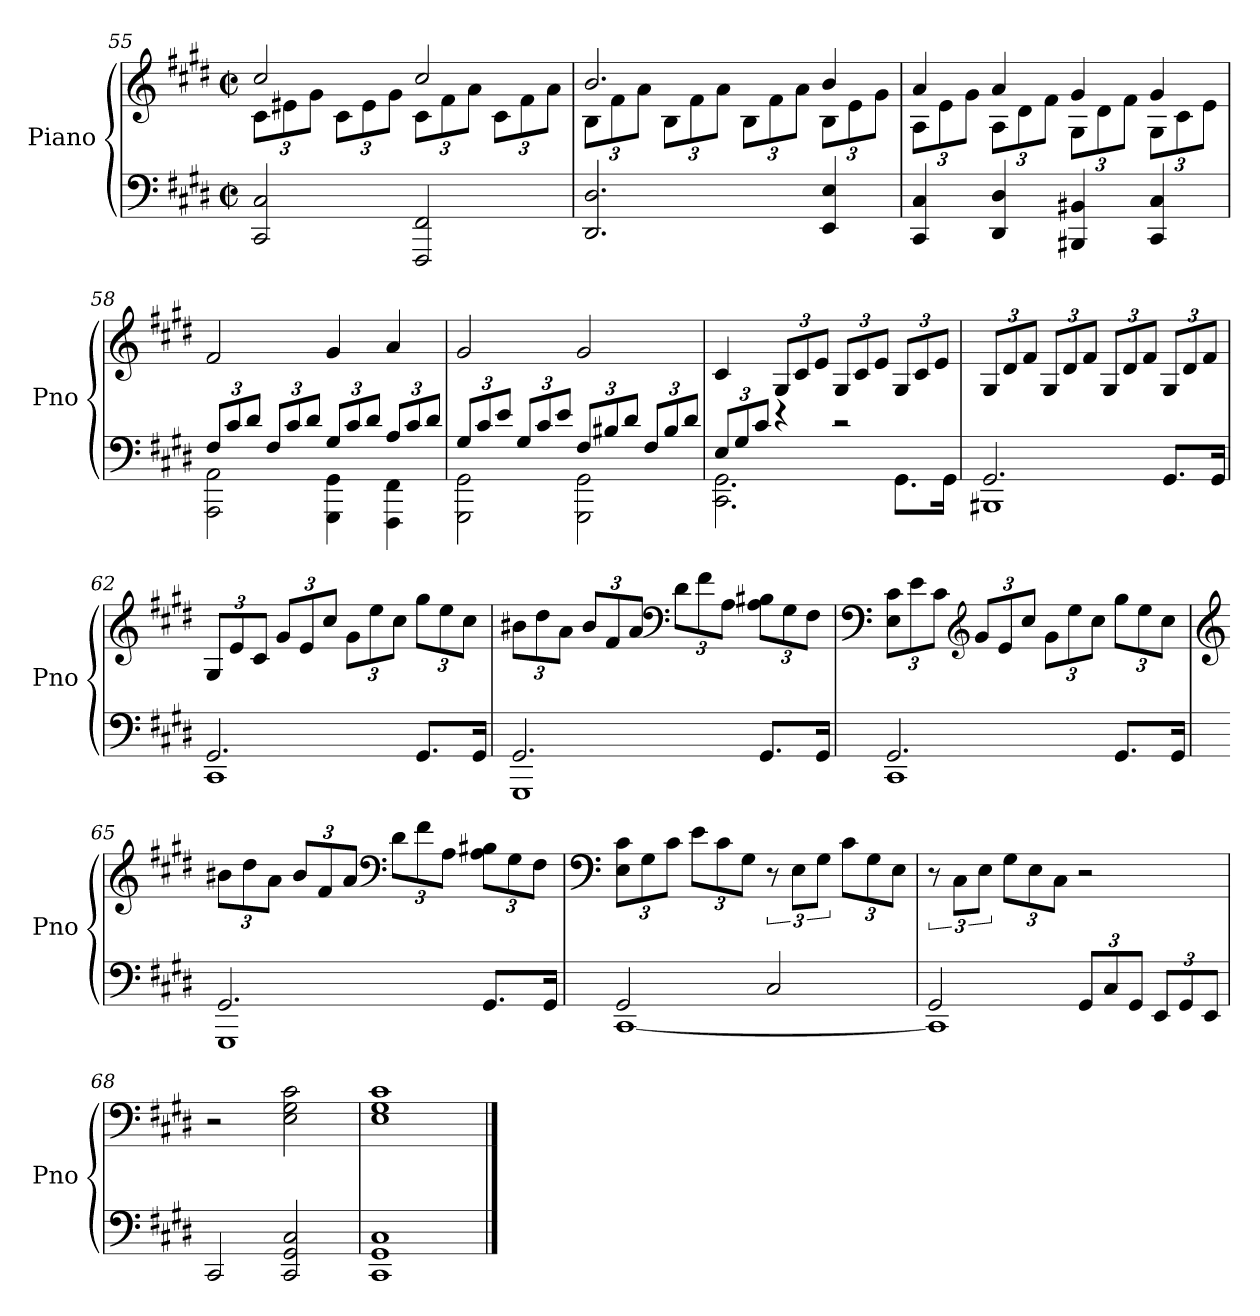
**kern	**kern
*part1	*part1
*staff2	*staff1
*I"Piano	*
*I'Pno	*
!!LO:PB:g=z
*clefF4	*clefG2
*k[f#c#g#d#]	*k[f#c#g#d#]
*E:	*E:
*M2/2	*M2/2
*met(c|)	*met(c|)
=55	=55
*	*^
*	*	*Xbrackettup
2CC#/ 2C#/	2cc#/	12c#\L
.	.	12e#X\
.	.	12g#\J
.	.	12c#\L
.	.	12e#\
.	.	12g#\J
2FFF#/ 2FF#/	2cc#/	12c#\L
.	.	12f#\
.	.	12a\J
.	.	12c#\L
.	.	12f#\
.	.	12a\J
=56	=56	=56
2.DD#/ 2.D#/	2.b/	12B\L
.	.	12f#\
.	.	12a\J
.	.	12B\L
.	.	12f#\
.	.	12a\J
.	.	12B\L
.	.	12f#\
.	.	12a\J
4EE/ 4E/	4b/	12B\L
.	.	12e\
.	.	12g#\J
!!LO:LB:g=z	!!
=57	=57	=57
4CC#/ 4C#/	4a/	12A\L
.	.	12e\
.	.	12g#\J
4DD#/ 4D#/	4a/	12A\L
.	.	12d#\
.	.	12f#\J
4BBB#X/ 4BB#X/	4g#/	12G#\L
.	.	12d#\
.	.	12f#\J
4CC#/ 4C#/	4g#/	12G#\L
.	.	12c#\
.	.	12e\J
*	*v	*v
=58	=58
*Xbrackettup	*
*^	*
12F#/L	2AAA\ 2AA\	2f#/
12c#/	.	.
12d#/J	.	.
12F#/L	.	.
12c#/	.	.
12d#/J	.	.
12G#/L	4GGG#\ 4GG#\	4g#/
12c#/	.	.
12d#/J	.	.
12A/L	4FFF#\ 4FF#\	4a/
12c#/	.	.
12d#/J	.	.
!!LO:LB:g=z
=59	=59	=59
12G#/L	2GGG#\ 2GG#\	2g#/
12c#/	.	.
12e/J	.	.
12G#/L	.	.
12c#/	.	.
12e/J	.	.
12F#/L	2GGG#\ 2GG#\	2g#/
12B#X/	.	.
12d#/J	.	.
12F#/L	.	.
12B#/	.	.
12d#/J	.	.
=60	=60	=60
12E/L	2.CC#\ 2.GG#\	4c#/
12G#/	.	.
12c#/J	.	.
4r	.	12G#/L
.	.	12c#/
.	.	12e/J
2r	.	12G#/L
.	.	12c#/
.	.	12e/J
.	8.GG#\L	12G#/L
.	.	12c#/
.	.	12e/J
.	16GG#\Jk	.
!!LO:LB:g=z
=61	=61	=61
2.GG#/	1BBB#X	12G#/L
.	.	12d#/
.	.	12f#/J
.	.	12G#/L
.	.	12d#/
.	.	12f#/J
.	.	12G#/L
.	.	12d#/
.	.	12f#/J
8.GG#/L	.	12G#/L
.	.	12d#/
.	.	12f#/J
16GG#/Jk	.	.
=62	=62	=62
2.GG#/	1CC#	12G#/L
.	.	12e/
.	.	12c#/J
.	.	12g#/L
.	.	12e/
.	.	12cc#/J
.	.	12g#\L
.	.	12ee\
.	.	12cc#\J
8.GG#/L	.	12gg#\L
.	.	12ee\
.	.	12cc#\J
16GG#/Jk	.	.
!!LO:PB:g=z
=63	=63	=63
2.GG#/	1GGG#	12b#X\L
.	.	12dd#\
.	.	12a\J
.	.	12b#/L
.	.	12f#/
.	.	12a/J
*	*	*clefF4
.	.	12d#\L
.	.	12f#\
.	.	12A\J
8.GG#/L	.	12A\ 12B#X\L
.	.	12G#\
.	.	12F#\J
16GG#/Jk	.	.
=64	=64	=64
*	*	*clefF4
2.GG#/	1CC#	12E\ 12c#\L
.	.	12e\
.	.	12c#\J
*	*	*clefG2
.	.	12g#/L
.	.	12e/
.	.	12cc#/J
.	.	12g#\L
.	.	12ee\
.	.	12cc#\J
8.GG#/L	.	12gg#\L
.	.	12ee\
.	.	12cc#\J
16GG#/Jk	.	.
!!LO:LB:g=z
=65	=65	=65
*	*	*clefG2
2.GG#/	1GGG#	12b#X\L
.	.	12dd#\
.	.	12a\J
.	.	12b#/L
.	.	12f#/
.	.	12a/J
*	*	*clefF4
.	.	12d#\L
.	.	12f#\
.	.	12A\J
8.GG#/L	.	12A\ 12B#X\L
.	.	12G#\
.	.	12F#\J
16GG#/Jk	.	.
=66	=66	=66
*	*	*clefF4
2GG#/	[1CC#	12E\ 12c#\L
.	.	12G#\
.	.	12c#\J
.	.	12e\L
.	.	12c#\
.	.	12G#\J
*	*	*brackettup
2C#/	.	12r
.	.	12E\L
.	.	12G#\J
*	*	*Xbrackettup
.	.	12c#\L
.	.	12G#\
.	.	12E\J
!!LO:LB:g=z
=67	=67	=67
*	*	*brackettup
2GG#/	1CC#]	12r
.	.	12C#\L
.	.	12E\J
*	*	*Xbrackettup
.	.	12G#\L
.	.	12E\
.	.	12C#\J
12GG#/L	.	2r
12C#/	.	.
12GG#/J	.	.
12EE/L	.	.
12GG#/	.	.
12EE/J	.	.
*v	*v	*
=68	=68
2CC#/	2r
2CC#/ 2GG#/ 2C#/	2E\ 2G#\ 2c#\
=69	=69
1CC# 1GG# 1C#	1E 1G# 1c#
==	==
*-	*-
